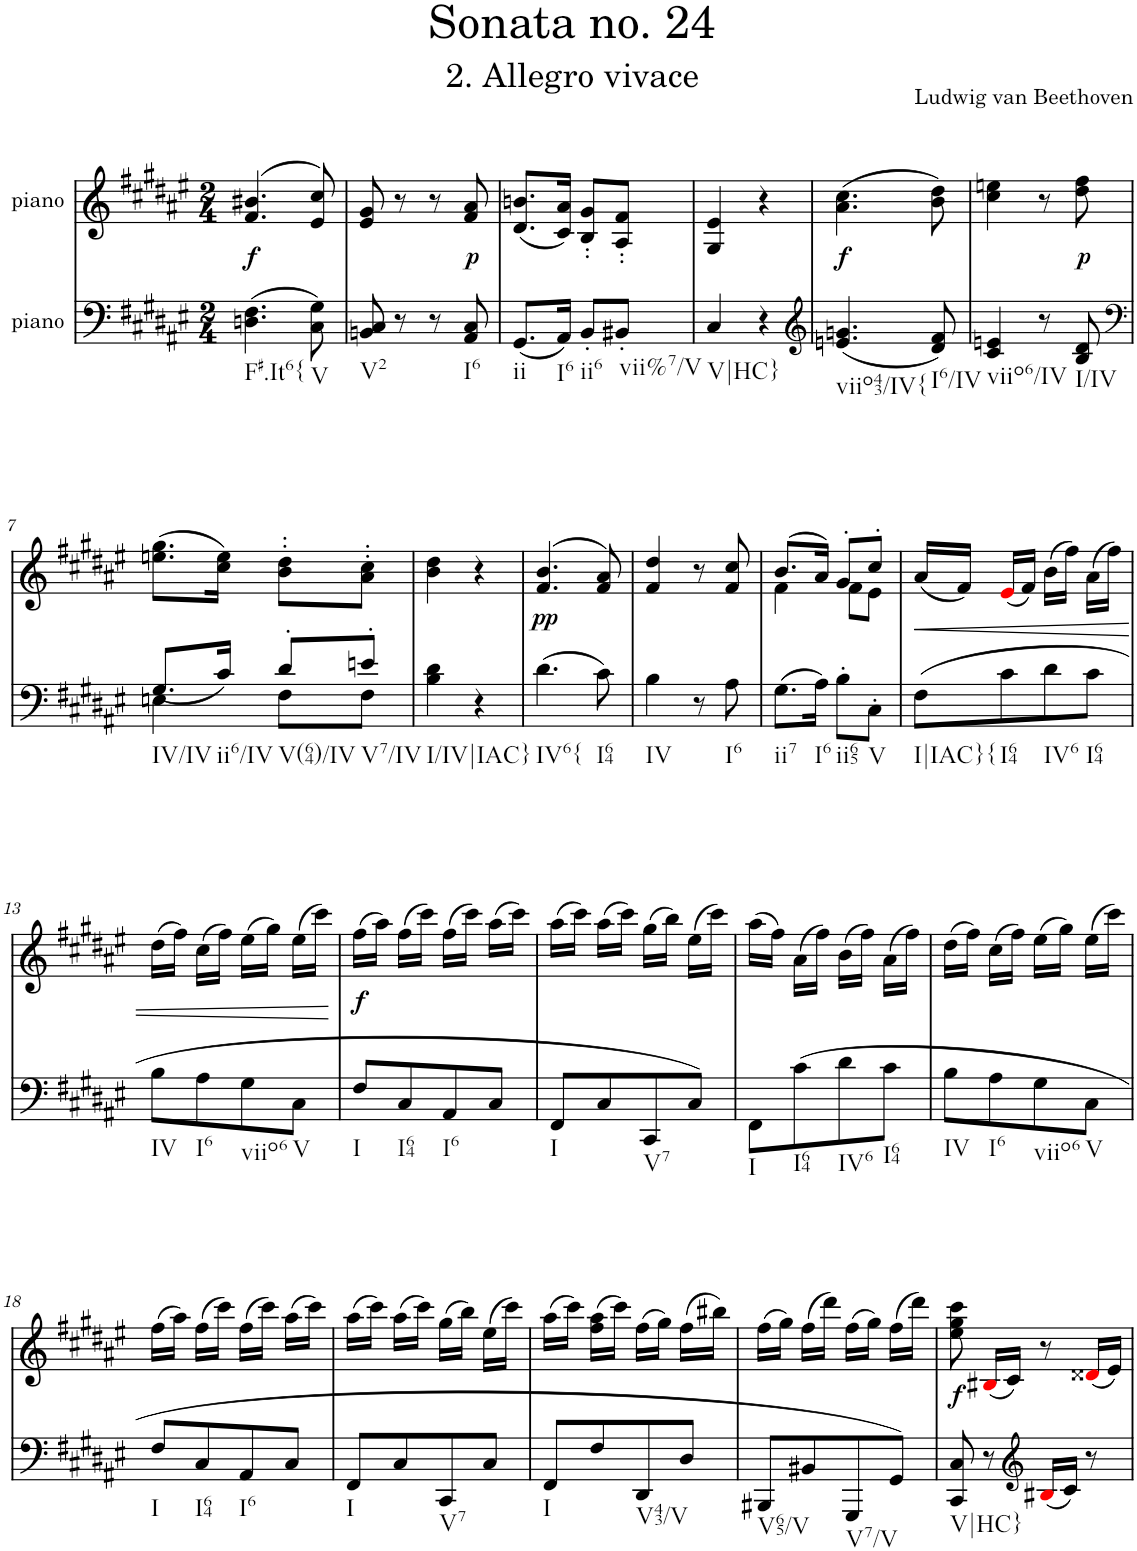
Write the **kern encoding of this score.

**kern	**kern	**text	**dynam
*part2	*part1	*part1	*part1
*staff2	*staff1	*staff1	*staff1
*I"piano	*I"piano	*	*
*I'Pno	*I'Pno	*	*
*clefF4	*clefG2	*	*
*k[f#c#g#d#a#e#]	*k[f#c#g#d#a#e#]	*	*
*F#:	*F#:	*	*
*M2/4	*M2/4	*	*
=1	=1	=1	=1
!LO:TX:b:t=F#.It6{	!	!	!
!	!	!LO:LY:b	!
(4.Dn\ 4.F#\	(>4.f#/ 4.b#X/	.	.
!LO:TX:b:t=V	!	!	!
8C#\ 8G#\)	8e#/ 8cc#/)	.	.
=2	=2	=2	=2
!LO:TX:b:t=V2	!	!	!
8BBn/ 8C#/	8e#/ 8g#/	.	.
8r	8r	.	.
8r	8r	.	.
!LO:TX:b:t=I6	!	!	!
!	!	!LO:LY:b	!
8AA#/ 8C#/	8f#/ 8a#/	.	.
=3	=3	=3	=3
!LO:TX:b:t=ii	!	!	!
(8.GG#/L	(8.d#/ 8.bn/L	.	.
!LO:TX:b:t=I6	!	!	!
16AA#/Jk)	16c#/ 16a#/Jk)	.	.
!LO:TX:b:t=ii6	!	!	!
8BB'/L	8B/' 8g#/'L	.	.
!LO:TX:b:t=vii%7/V	!	!	!
8BB#X'/J	8A#/' 8f#/'J	.	.
=4	=4	=4	=4
!LO:TX:b:t=V|HC}	!	!	!
4C#/	4G#/ 4e#/	.	.
4r	4r	.	.
=5	=5	=5	=5
*clefG2	*	*	*
!LO:TX:b:t=viio43/IV{	!	!	!
!	!	!LO:LY:b	!
(4.en/ 4.gn/	(4.a#\ 4.cc#\	.	.
!LO:TX:b:t=I6/IV	!	!	!
8d#/ 8f#/)	8b\ 8dd#\)	.	.
=6	=6	=6	=6
!LO:TX:b:t=viio6/IV	!	!	!
4c#/ 4en/	4cc#\ 4een\	.	.
8r	8r	.	.
!LO:TX:b:t=I/IV	!	!	!
!	!	!LO:LY:b	!
8B/ 8d#/	8dd#\ 8ff#\	.	.
!!LO:LB:g=z
=7	=7	=7	=7
*clefF4	*	*	*
*^	*	*	*
!LO:TX:b:t=IV/IV	!	!	!	!
!LO:TX:b:t=ii6/IV	!	!	!	!
4En\	(8.G#/L	(8.een\ 8.gg#\L	.	.
.	16c#/Jk)	16cc#\ 16ee\Jk)	.	.
!LO:TX:b:t=V(64)/IV	!	!	!	!
8d#'/L	8F#\L	8b\' 8dd#\'L	.	.
!LO:TX:b:t=V7/IV	!	!	!	!
8en'/J	8F#\J	8a#\' 8cc#\'J	.	.
=8	=8	=8	=8	=8
!LO:TX:b:t=I/IV|IAC}	!	!	!	!
*v	*v	*	*	*
4B\ 4d#\	4b\ 4dd#\	.	.
4r	4r	.	.
=9	=9	=9	=9
!LO:TX:b:t=IV6{	!	!	!
!	!	!LO:LY:b	!
(4.d#\	(>4.f#/ 4.b/	.	.
!LO:TX:b:t=I64	!	!	!
8c#\)	8f#/ 8a#/)	.	.
=10	=10	=10	=10
!LO:TX:b:t=IV	!	!	!
4B\	4f#/ 4dd#/	.	.
8r	8r	.	.
!LO:TX:b:t=I6	!	!	!
8A#\	8f#/ 8cc#/	.	.
=11	=11	=11	=11
*	*^	*	*
!LO:TX:b:t=ii7	!	!	!	!
(8.G#\L	(8.b/L	4f#\	.	.
!LO:TX:b:t=I6	!	!	!	!
16A#\Jk)	16a#/Jk)	.	.	.
!LO:TX:b:t=ii65	!	!	!	!
8B'\L	8g#'/L	8f#\L	.	.
!LO:TX:b:t=V	!	!	!	!
8C#'\J	8cc#'/J	8e#\J	.	.
=12	=12	=12	=12	=12
!LO:TX:b:t=I|IAC}{	!	!	!	!
!	!	!	!	!LO:HP:b
*	*v	*v	*	*
(8F#\L	(16a#/LL	.	<
.	16f#/JJ)	.	.
!LO:TX:b:t=I64	!	!	!
8c#\	(16e#i/LL	.	.
.	16f#/JJ)	.	.
!LO:TX:b:t=IV6	!	!	!
8d#\	(16b\LL	.	.
.	16ff#\JJ)	.	.
!LO:TX:b:t=I64	!	!	!
8c#\J	(16a#\LL	.	.
.	16ff#\JJ)	.	.
!!LO:LB:g=z
=13	=13	=13	=13
!LO:TX:b:t=IV	!	!	!
8B\L	(16dd#\LL	.	.
.	16ff#\JJ)	.	.
!LO:TX:b:t=I6	!	!	!
8A#\	(16cc#\LL	.	.
.	16ff#\JJ)	.	.
!LO:TX:b:t=viio6	!	!	!
8G#\	(16ee#\LL	.	.
.	16gg#\JJ)	.	.
!LO:TX:b:t=V	!	!	!
8C#\J	(16ee#\LL	.	.
.	16ccc#\JJ)	.	.
.	.	.	[
=14	=14	=14	=14
!LO:TX:b:t=I	!	!	!
!	!	!LO:LY:b	!
8F#/L	(16ff#\LL	.	.
.	16aa#\JJ)	.	.
!LO:TX:b:t=I64	!	!	!
8C#/	(16ff#\LL	.	.
.	16ccc#\JJ)	.	.
!LO:TX:b:t=I6	!	!	!
8AA#/	(16ff#\LL	.	.
.	16ccc#\JJ)	.	.
8C#/J	(16aa#\LL	.	.
.	16ccc#\JJ)	.	.
=15	=15	=15	=15
!LO:TX:b:t=I	!	!	!
8FF#/L	(16aa#\LL	.	.
.	16ccc#\JJ)	.	.
8C#/	(16aa#\LL	.	.
.	16ccc#\JJ)	.	.
!LO:TX:b:t=V7	!	!	!
8CC#/	(16gg#\LL	.	.
.	16bb\JJ)	.	.
8C#/J)	(16ee#\LL	.	.
.	16ccc#\JJ)	.	.
=16	=16	=16	=16
!LO:TX:b:t=I	!	!	!
8FF#\L	(16aa#\LL	.	.
.	16ff#\JJ)	.	.
!LO:TX:b:t=I64	!	!	!
(8c#\	(16a#\LL	.	.
.	16ff#\JJ)	.	.
!LO:TX:b:t=IV6	!	!	!
8d#\	(16b\LL	.	.
.	16ff#\JJ)	.	.
!LO:TX:b:t=I64	!	!	!
8c#\J	(16a#\LL	.	.
.	16ff#\JJ)	.	.
=17	=17	=17	=17
!LO:TX:b:t=IV	!	!	!
8B\L	(16dd#\LL	.	.
.	16ff#\JJ)	.	.
!LO:TX:b:t=I6	!	!	!
8A#\	(16cc#\LL	.	.
.	16ff#\JJ)	.	.
!LO:TX:b:t=viio6	!	!	!
8G#\	(16ee#\LL	.	.
.	16gg#\JJ)	.	.
!LO:TX:b:t=V	!	!	!
8C#\J	(16ee#\LL	.	.
.	16ccc#\JJ)	.	.
!!LO:LB:g=z
=18	=18	=18	=18
!LO:TX:b:t=I	!	!	!
8F#/L	(16ff#\LL	.	.
.	16aa#\JJ)	.	.
!LO:TX:b:t=I64	!	!	!
8C#/	(16ff#\LL	.	.
.	16ccc#\JJ)	.	.
!LO:TX:b:t=I6	!	!	!
8AA#/	(16ff#\LL	.	.
.	16ccc#\JJ)	.	.
8C#/J	(16aa#\LL	.	.
.	16ccc#\JJ)	.	.
=19	=19	=19	=19
!LO:TX:b:t=I	!	!	!
8FF#/L	(16aa#\LL	.	.
.	16ccc#\JJ)	.	.
8C#/	(16aa#\LL	.	.
.	16ccc#\JJ)	.	.
!LO:TX:b:t=V7	!	!	!
8CC#/	(16gg#\LL	.	.
.	16bb\JJ)	.	.
8C#/J	(16ee#\LL	.	.
.	16ccc#\JJ)	.	.
=20	=20	=20	=20
!LO:TX:b:t=I	!	!	!
8FF#/L	(16aa#\LL	.	.
.	16ccc#\JJ)	.	.
8F#/	(16ff#\ 16aa#\LL	.	.
.	16ccc#\JJ)	.	.
!LO:TX:b:t=V43/V	!	!	!
8DD#/	(16ff#\LL	.	.
.	16gg#\JJ)	.	.
8D#/J	(16ff#\LL	.	.
.	16bb#X\JJ)	.	.
=21	=21	=21	=21
!LO:TX:b:t=V65/V	!	!	!
8BBB#X/L	(16ff#\LL	.	.
.	16gg#\JJ)	.	.
8BB#X/	(16ff#\LL	.	.
.	16ddd#\JJ)	.	.
!LO:TX:b:t=V7/V	!	!	!
8GGG#/	(16ff#\LL	.	.
.	16gg#\JJ)	.	.
8GG#/J)	(16ff#\LL	.	.
.	16ddd#\JJ)	.	.
=22	=22	=22	=22
!LO:TX:b:t=V|HC}	!	!	!
!	!	!LO:LY:b	!
8CC#/ 8C#/	8ee#\ 8gg#\ 8ccc#\	.	.
8r	(16B#Xi/LL	.	.
.	16c#/JJ)	.	.
*clefG2	*	*	*
(16B#Xi/LL	8r	.	.
16c#/JJ)	.	.	.
8r	(16d##Xi/LL	.	.
.	16e#/JJ)	.	.
=	=	=	=
*-	*-	*-	*-
